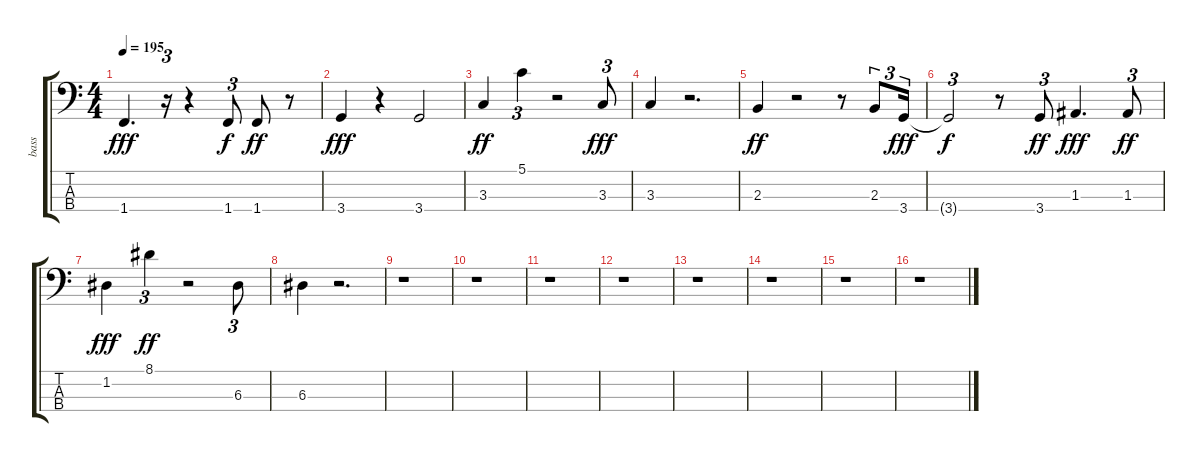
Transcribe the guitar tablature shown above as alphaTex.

\track ("bass" "bass") {mute instrument slapbass1}
\staff {score tabs}
\tuning (G2 D2 A1 E1) {hide}
\ts (4 4)
\tempo 195
\clef f4
\ks c
1.4.4{d dy fff} r.16{tu (3 2)} r.4 1.4.8{tu (3 2) dy f} 1.4.8{dy ff} r.8 |
3.4.4{dy fff} r.4 3.4.2 |
3.3.4{dy ff} 5.1.4{tu (3 2)} r.2 3.3.8{tu (3 2) dy fff} |
3.3.4 r.2{d} |
2.3.4{dy ff} r.2 r.8 2.3.8{tu (3 2)} 3.4.16{tu (3 2) dy fff} |
3.4{t}.2{tu (3 2) dy f} r.8 3.4.8{tu (3 2) dy ff} 1.3.4{d dy fff} 1.3.8{tu (3 2) dy ff} |
1.2.4{dy fff} 8.1.4{tu (3 2) dy ff} r.2 6.3.8{tu (3 2)} |
6.3.4 r.2{d} |
r.1 |
r.1 |
r.1 |
r.1 |
r.1 |
r.1 |
r.1 |
r.1
